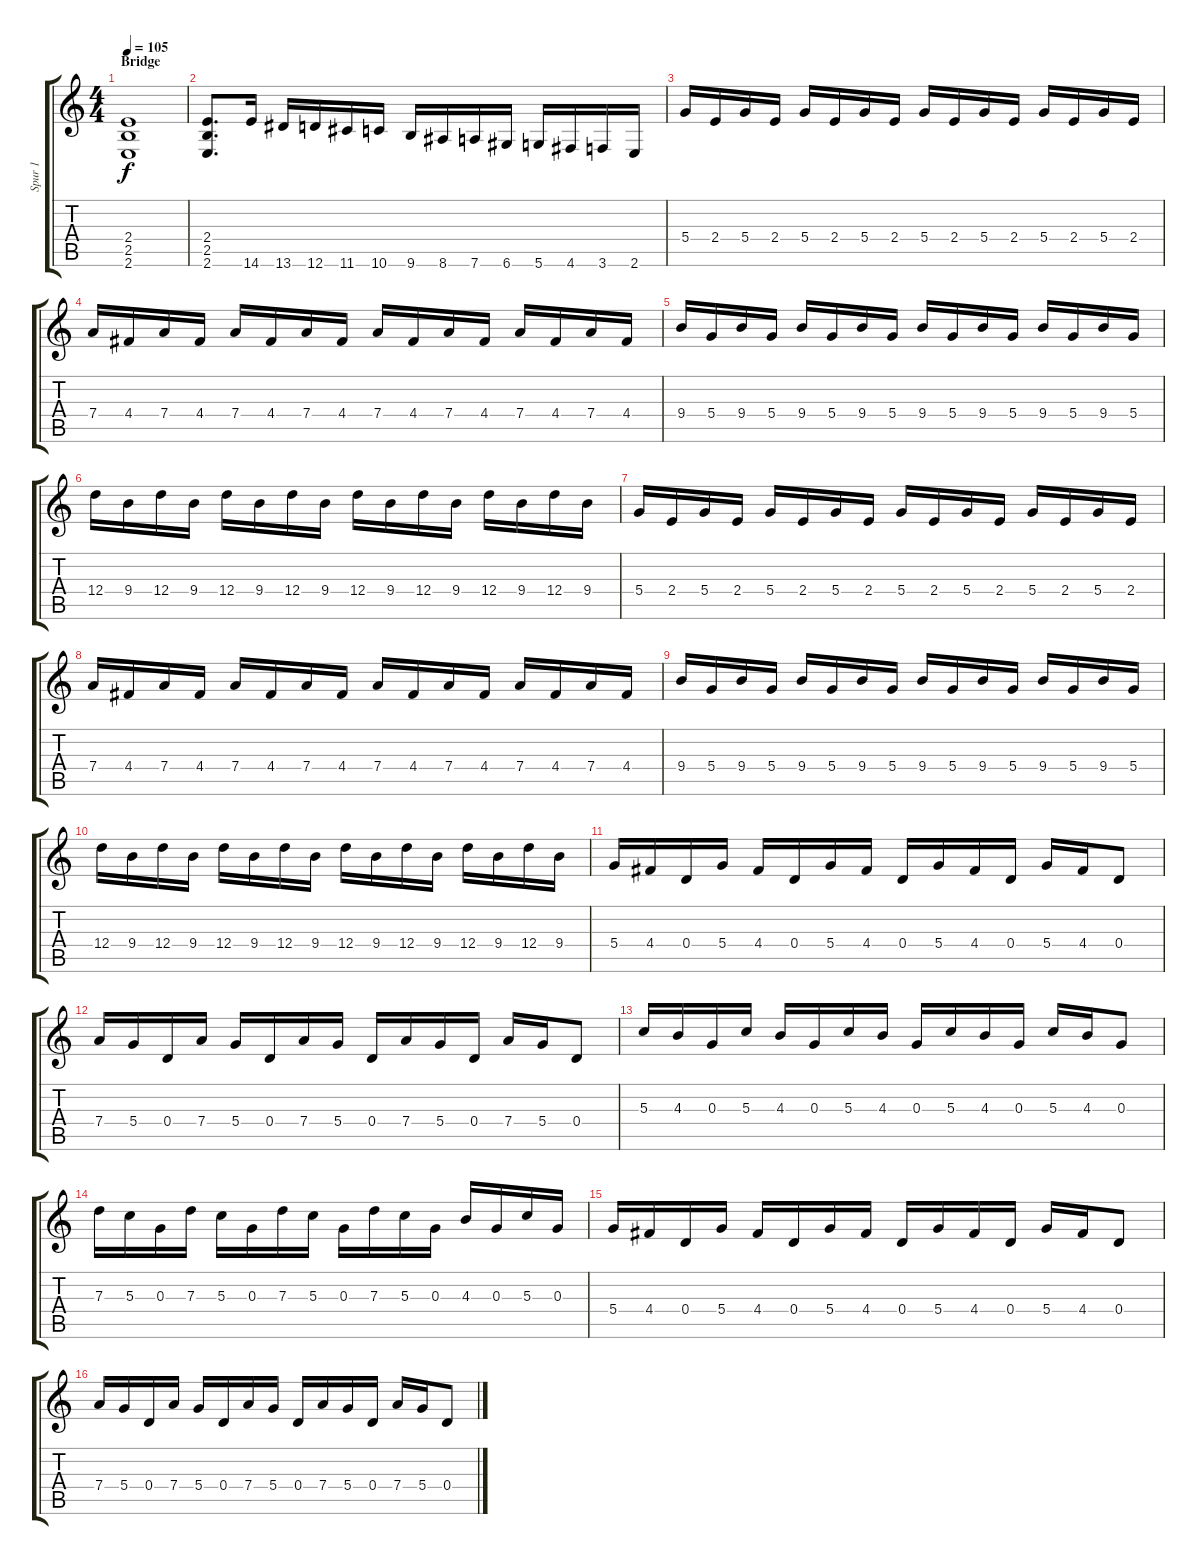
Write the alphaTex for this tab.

\track ("Spur 1" "Spur 1") {instrument overdrivenguitar}
\staff {score tabs}
\tuning (E4 B3 G3 D3 A2 D2) {hide}
\ts (4 4)
\section ("" "Bridge")
\tempo 105
\clef g2
\ks c
(2.4{t} 2.5{t} 2.6{t}).1{dy f} |
(2.4 2.5 2.6).8{d} 14.6.16{instrument guitarfretnoise} 13.6.16 12.6.16 11.6.16 10.6.16 9.6.16 8.6.16 7.6.16 6.6.16 5.6.16 4.6.16 3.6.16 2.6.16 |
5.4.16{instrument overdrivenguitar} 2.4.16 5.4.16 2.4.16 5.4.16 2.4.16 5.4.16 2.4.16 5.4.16 2.4.16 5.4.16 2.4.16 5.4.16 2.4.16 5.4.16 2.4.16 |
7.4.16 4.4.16 7.4.16 4.4.16 7.4.16 4.4.16 7.4.16 4.4.16 7.4.16 4.4.16 7.4.16 4.4.16 7.4.16 4.4.16 7.4.16 4.4.16 |
9.4.16 5.4.16 9.4.16 5.4.16 9.4.16 5.4.16 9.4.16 5.4.16 9.4.16 5.4.16 9.4.16 5.4.16 9.4.16 5.4.16 9.4.16 5.4.16 |
12.4.16 9.4.16 12.4.16 9.4.16 12.4.16 9.4.16 12.4.16 9.4.16 12.4.16 9.4.16 12.4.16 9.4.16 12.4.16 9.4.16 12.4.16 9.4.16 |
5.4.16 2.4.16 5.4.16 2.4.16 5.4.16 2.4.16 5.4.16 2.4.16 5.4.16 2.4.16 5.4.16 2.4.16 5.4.16 2.4.16 5.4.16 2.4.16 |
7.4.16 4.4.16 7.4.16 4.4.16 7.4.16 4.4.16 7.4.16 4.4.16 7.4.16 4.4.16 7.4.16 4.4.16 7.4.16 4.4.16 7.4.16 4.4.16 |
9.4.16 5.4.16 9.4.16 5.4.16 9.4.16 5.4.16 9.4.16 5.4.16 9.4.16 5.4.16 9.4.16 5.4.16 9.4.16 5.4.16 9.4.16 5.4.16 |
12.4.16 9.4.16 12.4.16 9.4.16 12.4.16 9.4.16 12.4.16 9.4.16 12.4.16 9.4.16 12.4.16 9.4.16 12.4.16 9.4.16 12.4.16 9.4.16 |
5.4.16 4.4.16 0.4.16 5.4.16 4.4.16 0.4.16 5.4.16 4.4.16 0.4.16 5.4.16 4.4.16 0.4.16 5.4.16 4.4.16 0.4.8 |
7.4.16 5.4.16 0.4.16 7.4.16 5.4.16 0.4.16 7.4.16 5.4.16 0.4.16 7.4.16 5.4.16 0.4.16 7.4.16 5.4.16 0.4.8 |
5.3.16 4.3.16 0.3.16 5.3.16 4.3.16 0.3.16 5.3.16 4.3.16 0.3.16 5.3.16 4.3.16 0.3.16 5.3.16 4.3.16 0.3.8 |
7.3.16 5.3.16 0.3.16 7.3.16 5.3.16 0.3.16 7.3.16 5.3.16 0.3.16 7.3.16 5.3.16 0.3.16 4.3.16 0.3.16 5.3.16 0.3.16 |
5.4.16 4.4.16 0.4.16 5.4.16 4.4.16 0.4.16 5.4.16 4.4.16 0.4.16 5.4.16 4.4.16 0.4.16 5.4.16 4.4.16 0.4.8 |
7.4.16 5.4.16 0.4.16 7.4.16 5.4.16 0.4.16 7.4.16 5.4.16 0.4.16 7.4.16 5.4.16 0.4.16 7.4.16 5.4.16 0.4.8
